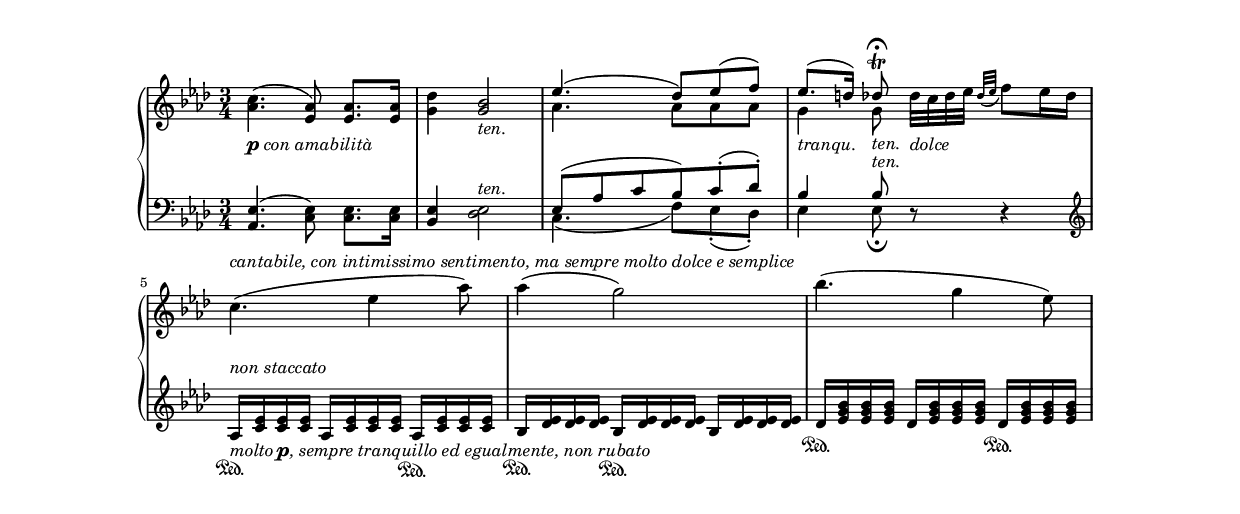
% Do not edit this file; it is automatically
% generated from Documentation/snippets/new
% This file is in the public domain.
%% Note: this file works from version 2.13.36
\version "2.13.36"
\include "english.ly"
#(set-global-staff-size 15)
\paper {
  line-width = 16\cm
  indent = 0\cm
}


\header {
  lsrtags = "headwords"
  texidoc = ""
  doctitle = "headword"
} % begin verbatim


\layout {
  \context {
    \Score
    \override PaperColumn #'keep-inside-line = ##t
    \override NonMusicalPaperColumn #'keep-inside-line = ##t
  }
}

% NR 1.8 Text

% L. v. Beethoven, Op. 110
% Piano sonata 31
% measures 1 - 7

\layout {
  \context {
    \Score
    \override SpacingSpanner #'base-shortest-duration =
    #(ly:make-moment 1 20)
  }
}

\new PianoStaff <<

  % RH staff
  \new Staff {
    \clef treble
    \key af \major
    \time 3/4

    \once \override TextScript #'staff-padding = #4
    <c'' af'>4. (
    _ \markup { \dynamic p \italic { con amabilità } }
    <af' ef'>8 )
    <af' ef'>8. [
    <af' ef'>16 ]

    |

    <df'' g'>4
    <bf' g'>2
    _ \markup { \italic { ten. } }

    |

    <<

      \new Voice {
        \voiceOne
        ef''4. (
        df''8 [ )
        ef'' (
        f'' ) ]

        |

        \once \override TextScript #'staff-padding = #4
        ef''8. (
        _ \markup { \italic { tranqu. } }
        d''16 )
        df''8 \trill \fermata
        _ \markup { \italic { ten. } }
      }

      \new Voice {
        \voiceTwo
        af'4.
        af'8 [
        af'8
        af'8 ]

        |

        g'4
        g'8
      }

    >>

    \oneVoice
    \once \override TextScript #'staff-padding = #4
    df''32
    _ \markup { \italic dolce }
    c''32
    df''32
    ef''32
    \acciaccatura { df''[ ef'' ] }
    f''8
    ef''16
    df''16

    |
    \break
    \overrideProperty "Score.NonMusicalPaperColumn"
    #'line-break-system-details #'((alignment-distances . (12)))

    c''4. (
    ^ \markup \italic { cantabile, con intimissimo sentimento,
      ma sempre molto dolce e semplice }
    ef''4
    af''8 )

    |

    af''4 (
    g''2 )

    |

    bf''4. (
    g''4
    ef''8 )

    |
  }

  % LH
  \new Staff {
    \clef bass
    \key af \major
    \time 3/4

    <ef af,>4. (
    <ef c>8 )
    <ef c>8. [
    <ef c>16 ]

    |

    <ef bf,>4
    <ef df>2 ^ \markup { \italic ten. }

    |

    <<

      \new Voice {
        \voiceOne
        ef8 [ (
        af8
        c'8
        bf8 )
        c'8 ( \staccato
        df'8 ]  ) \staccato

        |

        bf4
        bf8 ^ \markup { \italic ten. }
      }

      \new Voice {
        \voiceTwo
        c4. (
        f8 [ )
        ef8 ( \staccato
        df8 ] ) \staccato

        |

        ef4
        ef8 \fermata
      }

    >>

    \oneVoice
    r8
    r4
    \clef treble

    |

    \override Staff.SustainPedalLineSpanner #'outside-staff-priority = #1000
    \override Staff.SustainPedalLineSpanner #'staff-padding = #7
    \once \override TextScript #'padding = #2
    af16 \sustainOn
    ^ \markup \italic { non staccato }
    _ \markup \italic { molto \concat { \dynamic { p } , } sempre tranquillo
      ed egualmente, non rubato }
    <ef' c'>16
    <ef' c'>16
    <ef' c'>16
    af16
    <ef' c'>16
    <ef' c'>16
    <ef' c'>16
    af16 \sustainOn
    <ef' c'>16
    <ef' c'>16
    <ef' c'>16

    |

    bf16 \sustainOn
    <ef' df'>16
    <ef' df'>16
    <ef' df'>16
    bf16 \sustainOn
    <ef' df'>16
    <ef' df'>16
    <ef' df'>16
    bf16
    <ef' df'>16
    <ef' df'>16
    <ef' df'>16

    |

    \override Staff.SustainPedalLineSpanner #'staff-padding = #4
    df'16 \sustainOn
    <bf' g' ef'>16
    <bf' g' ef'>16
    <bf' g' ef'>16
    df'16
    <bf' g' ef'>16
    <bf' g' ef'>16
    <bf' g' ef'>16
    df'16 \sustainOn
    <bf' g' ef'>16
    <bf' g' ef'>16
    <bf' g' ef'>16

    |
  }

>>
